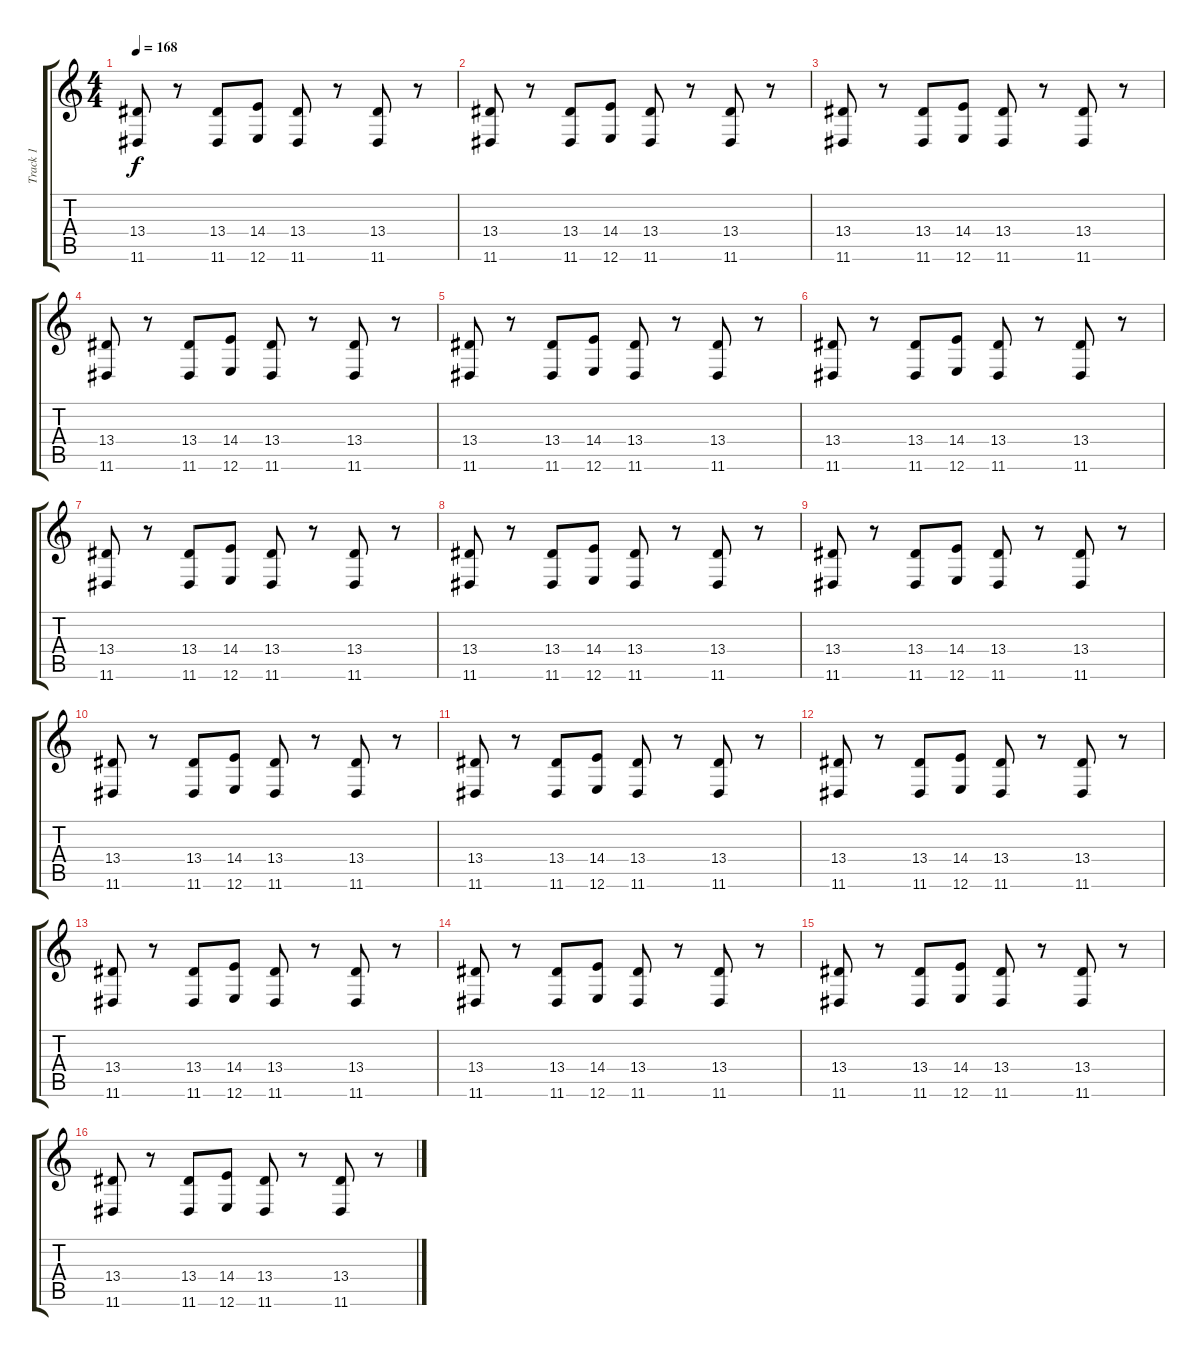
\track ("Track 1" "Track 1") {instrument lead2sawtooth}
\staff {score tabs}
\tuning (E4 B3 G3 D3 A2 E2) {hide}
\ts (4 4)
\tempo 168
\clef g2
\ks c
(13.4 11.6).8{dy f} r.8 (13.4 11.6).8 (14.4 12.6).8 (13.4 11.6).8 r.8 (13.4 11.6).8 r.8 |
(13.4 11.6).8 r.8 (13.4 11.6).8 (14.4 12.6).8 (13.4 11.6).8 r.8 (13.4 11.6).8 r.8 |
(13.4 11.6).8 r.8 (13.4 11.6).8 (14.4 12.6).8 (13.4 11.6).8 r.8 (13.4 11.6).8 r.8 |
(13.4 11.6).8 r.8 (13.4 11.6).8 (14.4 12.6).8 (13.4 11.6).8 r.8 (13.4 11.6).8 r.8 |
(13.4 11.6).8 r.8 (13.4 11.6).8 (14.4 12.6).8 (13.4 11.6).8 r.8 (13.4 11.6).8 r.8 |
(13.4 11.6).8 r.8 (13.4 11.6).8 (14.4 12.6).8 (13.4 11.6).8 r.8 (13.4 11.6).8 r.8 |
(13.4 11.6).8 r.8 (13.4 11.6).8 (14.4 12.6).8 (13.4 11.6).8 r.8 (13.4 11.6).8 r.8 |
(13.4 11.6).8 r.8 (13.4 11.6).8 (14.4 12.6).8 (13.4 11.6).8 r.8 (13.4 11.6).8 r.8 |
(13.4 11.6).8 r.8 (13.4 11.6).8 (14.4 12.6).8 (13.4 11.6).8 r.8 (13.4 11.6).8 r.8 |
(13.4 11.6).8 r.8 (13.4 11.6).8 (14.4 12.6).8 (13.4 11.6).8 r.8 (13.4 11.6).8 r.8 |
(13.4 11.6).8 r.8 (13.4 11.6).8 (14.4 12.6).8 (13.4 11.6).8 r.8 (13.4 11.6).8 r.8 |
(13.4 11.6).8 r.8 (13.4 11.6).8 (14.4 12.6).8 (13.4 11.6).8 r.8 (13.4 11.6).8 r.8 |
(13.4 11.6).8 r.8 (13.4 11.6).8 (14.4 12.6).8 (13.4 11.6).8 r.8 (13.4 11.6).8 r.8 |
(13.4 11.6).8 r.8 (13.4 11.6).8 (14.4 12.6).8 (13.4 11.6).8 r.8 (13.4 11.6).8 r.8 |
(13.4 11.6).8 r.8 (13.4 11.6).8 (14.4 12.6).8 (13.4 11.6).8 r.8 (13.4 11.6).8 r.8 |
(13.4 11.6).8 r.8 (13.4 11.6).8 (14.4 12.6).8 (13.4 11.6).8 r.8 (13.4 11.6).8 r.8
